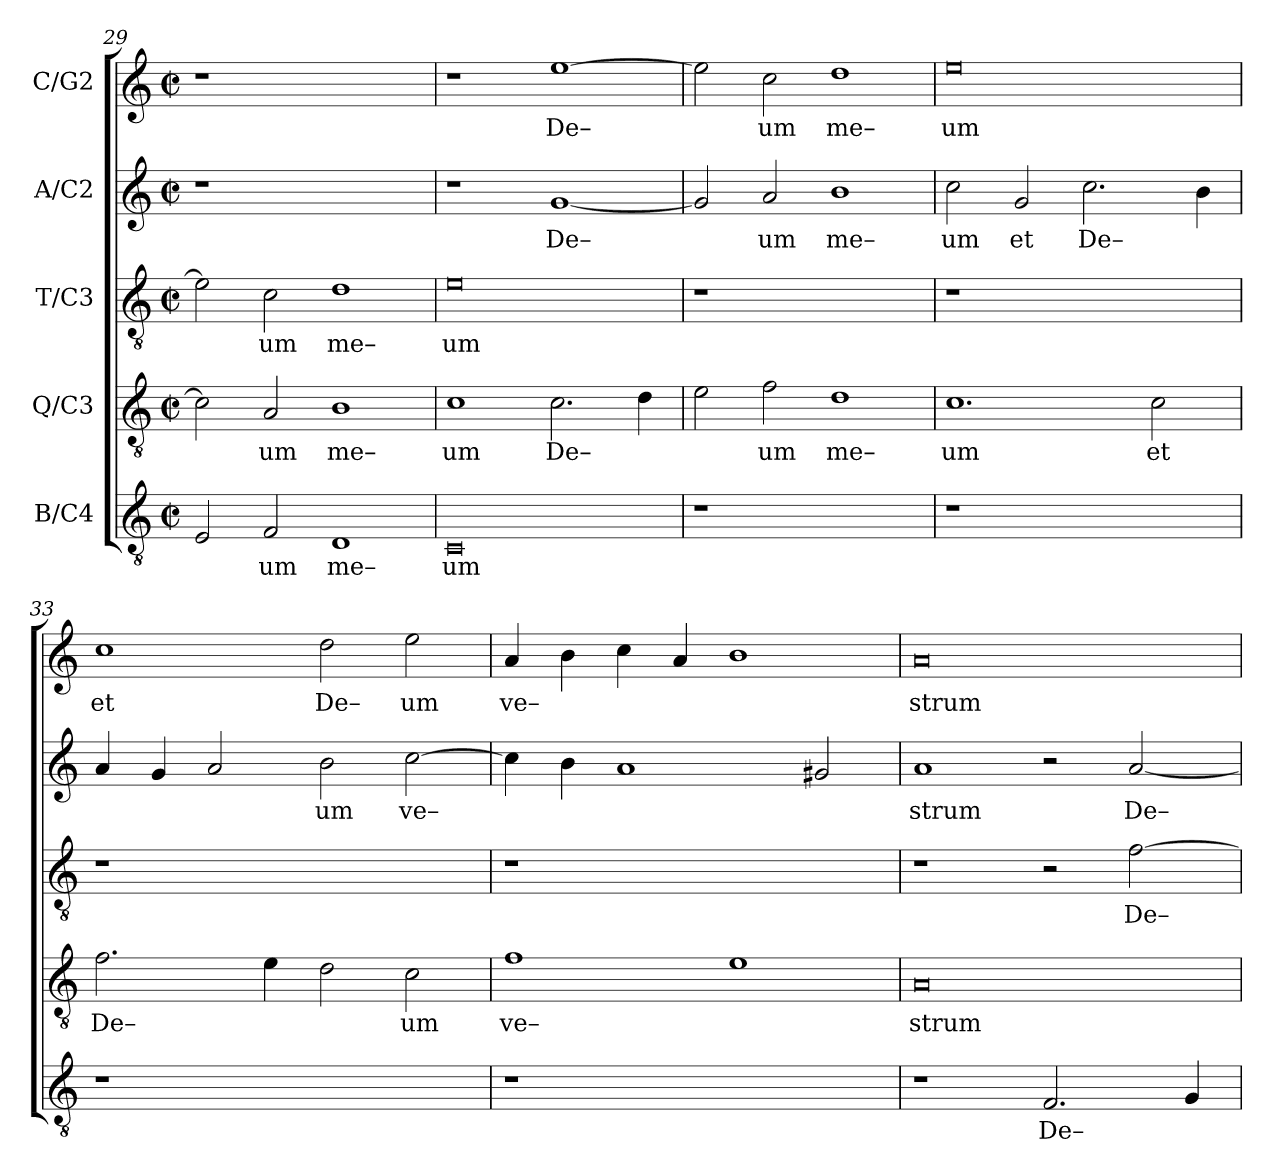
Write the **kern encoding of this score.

**kern	**text	**kern	**text	**kern	**text	**kern	**text	**kern	**text
*part5	*part5	*part4	*part4	*part3	*part3	*part2	*part2	*part1	*part1
*staff5	*staff5	*staff4	*staff4	*staff3	*staff3	*staff2	*staff2	*staff1	*staff1
*I"B/C4	*	*I"Q/C3	*	*I"T/C3	*	*I"A/C2	*	*I"C/G2	*
*clefGv2	*	*clefGv2	*	*clefGv2	*	*clefG2	*	*clefG2	*
*k[]	*	*k[]	*	*k[]	*	*k[]	*	*k[]	*
*C:	*	*C:	*	*C:	*	*C:	*	*C:	*
*M2/2	*	*M2/2	*	*M2/2	*	*M2/2	*	*M2/2	*
*met(c|)	*	*met(c|)	*	*met(c|)	*	*met(c|)	*	*met(c|)	*
=29	=29	=29	=29	=29	=29	=29	=29	=29	=29
2E/	.	2c\]	.	2e\]	.	1r	.	1r	.
!	!LO:LY:b	!	!LO:LY:b	!	!LO:LY:b	!	!	!	!
2F/	um	2A/	um	2c\	um	.	.	.	.
!	!LO:LY:b	!	!LO:LY:b	!	!LO:LY:b	!	!	!	!
1D	me–	1B	me–	1d	me–	1ryy	.	1ryy	.
=30	=30	=30	=30	=30	=30	=30	=30	=30	=30
!	!LO:LY:b	!	!LO:LY:b	!	!LO:LY:b	!	!	!	!
0C	um	1c	um	0e	um	1r	.	1r	.
!	!	!	!LO:LY:b	!	!	!	!LO:LY:b	!	!LO:LY:b
.	.	2.c\	De–	.	.	[1g	De–	[1ee	De–
.	.	4d\	.	.	.	.	.	.	.
=31	=31	=31	=31	=31	=31	=31	=31	=31	=31
1r	.	2e\	.	1r	.	2g/]	.	2ee\]	.
!	!	!	!LO:LY:b	!	!	!	!LO:LY:b	!	!LO:LY:b
.	.	2f\	um	.	.	2a/	um	2cc\	um
!	!	!	!LO:LY:b	!	!	!	!LO:LY:b	!	!LO:LY:b
1ryy	.	1d	me–	1ryy	.	1b	me–	1dd	me–
=32	=32	=32	=32	=32	=32	=32	=32	=32	=32
!	!	!	!LO:LY:b	!	!	!	!LO:LY:b	!	!LO:LY:b
1r	.	1.c	um	1r	.	2cc\	um	0ee	um
!	!	!	!	!	!	!	!LO:LY:b	!	!
.	.	.	.	.	.	2g/	et	.	.
!	!	!	!	!	!	!	!LO:LY:b	!	!
1ryy	.	.	.	1ryy	.	2.cc\	De–	.	.
!	!	!	!LO:LY:b	!	!	!	!	!	!
.	.	2c\	et	.	.	.	.	.	.
.	.	.	.	.	.	4b\	.	.	.
=33	=33	=33	=33	=33	=33	=33	=33	=33	=33
!	!	!	!LO:LY:b	!	!	!	!	!	!LO:LY:b
1r	.	2.f\	De–	1r	.	4a/	.	1cc	et
.	.	.	.	.	.	4g/	.	.	.
.	.	.	.	.	.	2a/	.	.	.
.	.	4e\	.	.	.	.	.	.	.
!	!	!	!	!	!	!	!LO:LY:b	!	!LO:LY:b
1ryy	.	2d\	.	1ryy	.	2b\	um	2dd\	De–
!	!	!	!LO:LY:b	!	!	!	!LO:LY:b	!	!LO:LY:b
.	.	2c\	um	.	.	[2cc\	ve–	2ee\	um
!!LO:LB:g=z
=34	=34	=34	=34	=34	=34	=34	=34	=34	=34
!	!	!	!LO:LY:b	!	!	!	!	!	!LO:LY:b
1r	.	1f	ve–	1r	.	4cc\]	.	4a/	ve–
.	.	.	.	.	.	4b\	.	4b\	.
.	.	.	.	.	.	1a	.	4cc\	.
.	.	.	.	.	.	.	.	4a/	.
1ryy	.	1e	.	1ryy	.	.	.	1b	.
.	.	.	.	.	.	2g#/	.	.	.
=35	=35	=35	=35	=35	=35	=35	=35	=35	=35
!	!	!	!LO:LY:b	!	!	!	!LO:LY:b	!	!LO:LY:b
1r	.	0A	strum	1r	.	1a	strum	0a	strum
!	!LO:LY:b	!	!	!	!	!	!	!	!
2.F/	De–	.	.	2r	.	2r	.	.	.
!	!	!	!	!	!LO:LY:b	!	!LO:LY:b	!	!
.	.	.	.	[2f\	De–	[2a/	De–	.	.
4G/	.	.	.	.	.	.	.	.	.
=	=	=	=	=	=	=	=	=	=
*-	*-	*-	*-	*-	*-	*-	*-	*-	*-
